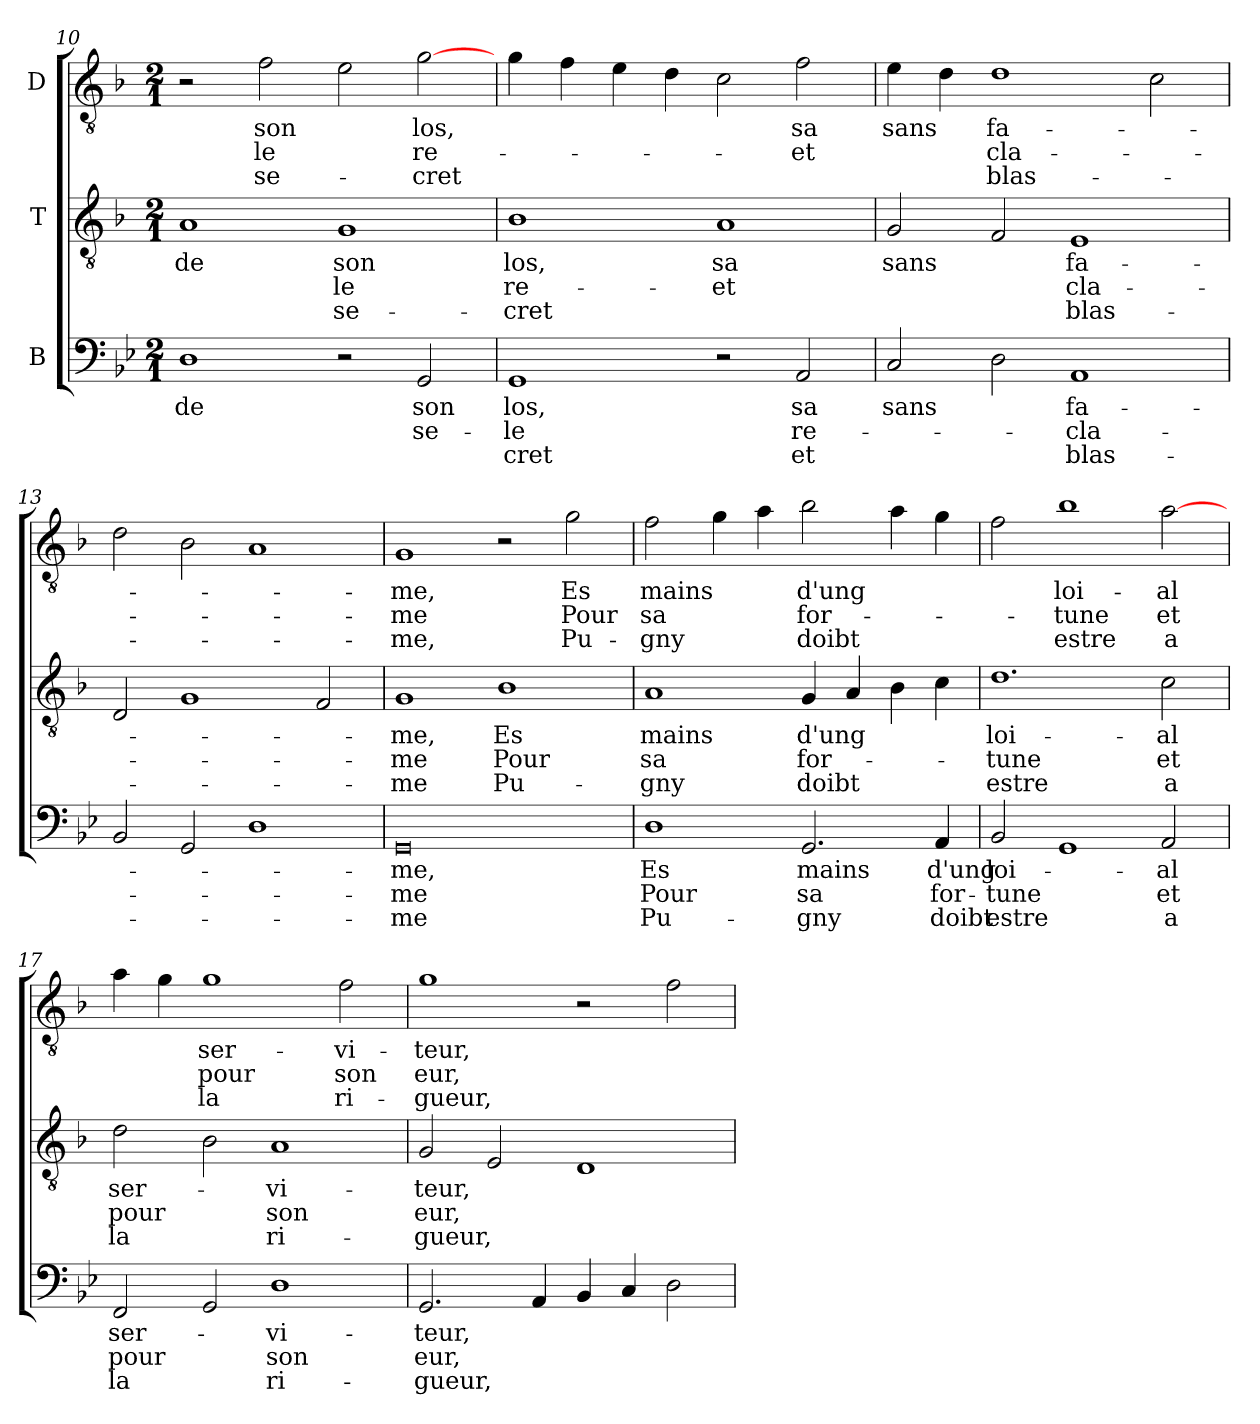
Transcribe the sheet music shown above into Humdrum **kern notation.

**kern	**text	**text	**text	**kern	**text	**text	**text	**kern	**text	**text	**text
*part3	*part3	*part3	*part3	*part2	*part2	*part2	*part2	*part1	*part1	*part1	*part1
*staff3	*staff3	*staff3	*staff3	*staff2	*staff2	*staff2	*staff2	*staff1	*staff1	*staff1	*staff1
*I"B	*	*	*	*I"T	*	*	*	*I"D	*	*	*
*clefF4	*	*	*	*clefGv2	*	*	*	*clefGv2	*	*	*
*	*	*	*	*ITrd7c12	*	*	*	*ITrd7c12	*	*	*
*k[b-e-]	*	*	*	*k[b-]	*	*	*	*k[b-]	*	*	*
*B-:	*	*	*	*F:	*	*	*	*F:	*	*	*
*M2/1	*	*	*	*M2/1	*	*	*	*M2/1	*	*	*
=10	=10	=10	=10	=10	=10	=10	=10	=10	=10	=10	=10
!	!LO:LY:b:color=#000000	!	!	!	!	!	!	!	!	!	!
!	!	!	!	!	!LO:LY:b:color=#000000	!	!	!	!	!	!
1Di/	-de	.	.	1AAi/	-de	.	.	2r	.	.	.
!	!	!	!	!	!	!	!	!	!LO:LY:b:color=#000000	!LO:LY:b:color=#000000	!LO:LY:b:color=#000000
.	.	.	.	.	.	.	.	2Fi\	son	le	se-
!	!	!	!	!	!LO:LY:b:color=#000000	!LO:LY:b:color=#000000	!LO:LY:b:color=#000000	!	!	!	!
2r	.	.	.	1GGi/	son	le	se-	2Ei\	.	.	.
!	!LO:LY:b:color=#000000	!LO:LY:b:color=#000000	!	!	!	!	!	!	!	!	!
!	!	!	!	!	!	!	!	!	!LO:LY:b:color=#000000	!LO:LY:b:color=#000000	!LO:LY:b:color=#000000
2GGi/	son	se-	.	.	.	.	.	[2Gi\	los,	re-	-cret
=11	=11	=11	=11	=11	=11	=11	=11	=11	=11	=11	=11
!	!LO:LY:b:color=#000000	!LO:LY:b:color=#000000	!LO:LY:b:color=#000000	!	!	!	!	!	!	!	!
!	!	!	!	!	!LO:LY:b:color=#000000	!LO:LY:b:color=#000000	!LO:LY:b:color=#000000	!	!	!	!
1GGi/	los,	le	-cret	1BB-i/	los,	re-	-cret	4Gi\	.	.	.
.	.	.	.	.	.	.	.	4Fi\	.	.	.
.	.	.	.	.	.	.	.	4Ei\	.	.	.
.	.	.	.	.	.	.	.	4Di\	.	.	.
!	!	!	!	!	!LO:LY:b:color=#000000	!LO:LY:b:color=#000000	!	!	!	!	!
2r	.	.	.	1AAi/	sa	et	.	2Ci\	.	.	.
!	!LO:LY:b:color=#000000	!LO:LY:b:color=#000000	!LO:LY:b:color=#000000	!	!	!	!	!	!	!	!
!	!	!	!	!	!	!	!	!	!LO:LY:b:color=#000000	!LO:LY:b:color=#000000	!
2AAi/	sa	re-	et	.	.	.	.	2Fi\	sa	et	.
=12	=12	=12	=12	=12	=12	=12	=12	=12	=12	=12	=12
!	!LO:LY:b:color=#000000	!	!	!	!	!	!	!	!	!	!
!	!	!	!	!	!LO:LY:b:color=#000000	!	!	!	!	!	!
!	!	!	!	!	!	!	!	!	!LO:LY:b:color=#000000	!	!
2Ci/	sans	.	.	2GGi/	sans	.	.	4Ei\	sans	.	.
.	.	.	.	.	.	.	.	4Di\	.	.	.
!	!	!	!	!	!	!	!	!	!LO:LY:b:color=#000000	!LO:LY:b:color=#000000	!LO:LY:b:color=#000000
2Di\	.	.	.	2FFi/	.	.	.	1Di\	fa-	-cla-	blas-
!	!LO:LY:b:color=#000000	!LO:LY:b:color=#000000	!LO:LY:b:color=#000000	!	!	!	!	!	!	!	!
!	!	!	!	!	!LO:LY:b:color=#000000	!LO:LY:b:color=#000000	!LO:LY:b:color=#000000	!	!	!	!
1AAi/	fa-	-cla-	blas-	1EEi/	fa-	-cla-	blas-	.	.	.	.
.	.	.	.	.	.	.	.	2Ci\	.	.	.
!!LO:LB:g=z
=13	=13	=13	=13	=13	=13	=13	=13	=13	=13	=13	=13
2BB-i/	.	.	.	2DDi/	.	.	.	2Di\	.	.	.
2GGi/	.	.	.	1GGi/	.	.	.	2BB-i\	.	.	.
1Di/	.	.	.	.	.	.	.	1AAi/	.	.	.
.	.	.	.	2FFi/	.	.	.	.	.	.	.
=14	=14	=14	=14	=14	=14	=14	=14	=14	=14	=14	=14
!	!LO:LY:b:color=#000000	!LO:LY:b:color=#000000	!LO:LY:b:color=#000000	!	!	!	!	!	!	!	!
!	!	!	!	!	!LO:LY:b:color=#000000	!LO:LY:b:color=#000000	!LO:LY:b:color=#000000	!	!	!	!
!	!	!	!	!	!	!	!	!	!LO:LY:b:color=#000000	!LO:LY:b:color=#000000	!LO:LY:b:color=#000000
0GGi/	-me,	-me	-me	1GGi/	-me,	-me	-me	1GGi/	-me,	-me	-me,
!	!	!	!	!	!LO:LY:b:color=#000000	!LO:LY:b:color=#000000	!LO:LY:b:color=#000000	!	!	!	!
.	.	.	.	1BB-i/	Es	Pour	Pu-	2r	.	.	.
!	!	!	!	!	!	!	!	!	!LO:LY:b:color=#000000	!LO:LY:b:color=#000000	!LO:LY:b:color=#000000
.	.	.	.	.	.	.	.	2Gi\	Es	Pour	Pu-
=15	=15	=15	=15	=15	=15	=15	=15	=15	=15	=15	=15
!	!LO:LY:b:color=#000000	!LO:LY:b:color=#000000	!LO:LY:b:color=#000000	!	!	!	!	!	!	!	!
!	!	!	!	!	!LO:LY:b:color=#000000	!LO:LY:b:color=#000000	!LO:LY:b:color=#000000	!	!	!	!
!	!	!	!	!	!	!	!	!	!LO:LY:b:color=#000000	!LO:LY:b:color=#000000	!LO:LY:b:color=#000000
1Di/	Es	Pour	Pu-	1AAi/	mains	sa	-gny	2Fi\	mains	sa	-gny
.	.	.	.	.	.	.	.	4Gi\	.	.	.
.	.	.	.	.	.	.	.	4Ai\	.	.	.
!	!LO:LY:b:color=#000000	!LO:LY:b:color=#000000	!LO:LY:b:color=#000000	!	!	!	!	!	!	!	!
!	!	!	!	!	!LO:LY:b:color=#000000	!LO:LY:b:color=#000000	!LO:LY:b:color=#000000	!	!	!	!
!	!	!	!	!	!	!	!	!	!LO:LY:b:color=#000000	!LO:LY:b:color=#000000	!LO:LY:b:color=#000000
2.GGi/	mains	sa	-gny	4GGi/	d'ung	for-	doibt	2B-i\	d'ung	for-	doibt
.	.	.	.	4AAi/	.	.	.	.	.	.	.
.	.	.	.	4BB-i\	.	.	.	4Ai\	.	.	.
!	!LO:LY:b:color=#000000	!LO:LY:b:color=#000000	!LO:LY:b:color=#000000	!	!	!	!	!	!	!	!
4AAi/	d'ung	for-	doibt	4Ci\	.	.	.	4Gi\	.	.	.
=16	=16	=16	=16	=16	=16	=16	=16	=16	=16	=16	=16
!	!LO:LY:b:color=#000000	!LO:LY:b:color=#000000	!LO:LY:b:color=#000000	!	!	!	!	!	!	!	!
!	!	!	!	!	!LO:LY:b:color=#000000	!LO:LY:b:color=#000000	!LO:LY:b:color=#000000	!	!	!	!
2BB-i/	loi-	-tune	estre	1.Di\	loi-	-tune	estre	2Fi\	.	.	.
!	!	!	!	!	!	!	!	!	!LO:LY:b:color=#000000	!LO:LY:b:color=#000000	!LO:LY:b:color=#000000
1GGi/	.	.	.	.	.	.	.	1B-i\	loi-	-tune	estre
!	!LO:LY:b:color=#000000	!LO:LY:b:color=#000000	!LO:LY:b:color=#000000	!	!	!	!	!	!	!	!
!	!	!	!	!	!LO:LY:b:color=#000000	!LO:LY:b:color=#000000	!LO:LY:b:color=#000000	!	!	!	!
!	!	!	!	!	!	!	!	!	!LO:LY:b:color=#000000	!LO:LY:b:color=#000000	!LO:LY:b:color=#000000
2AAi/	-al	et	a	2Ci\	-al	et	a	[2Ai\	-al	et	a
=17	=17	=17	=17	=17	=17	=17	=17	=17	=17	=17	=17
!	!LO:LY:b:color=#000000	!LO:LY:b:color=#000000	!LO:LY:b:color=#000000	!	!	!	!	!	!	!	!
!	!	!	!	!	!LO:LY:b:color=#000000	!LO:LY:b:color=#000000	!LO:LY:b:color=#000000	!	!	!	!
2FFi/	ser-	pour	la	2Di\	ser-	pour	la	4Ai\	.	.	.
.	.	.	.	.	.	.	.	4Gi\	.	.	.
!	!	!	!	!	!	!	!	!	!LO:LY:b:color=#000000	!LO:LY:b:color=#000000	!LO:LY:b:color=#000000
2GGi/	.	.	.	2BB-i\	.	.	.	1Gi\	ser-	pour	la
!	!LO:LY:b:color=#000000	!LO:LY:b:color=#000000	!LO:LY:b:color=#000000	!	!	!	!	!	!	!	!
!	!	!	!	!	!LO:LY:b:color=#000000	!LO:LY:b:color=#000000	!LO:LY:b:color=#000000	!	!	!	!
1Di/	-vi-	son	ri-	1AAi/	-vi-	son	ri-	.	.	.	.
!	!	!	!	!	!	!	!	!	!LO:LY:b:color=#000000	!LO:LY:b:color=#000000	!LO:LY:b:color=#000000
.	.	.	.	.	.	.	.	2Fi\	-vi-	son	ri-
=18	=18	=18	=18	=18	=18	=18	=18	=18	=18	=18	=18
!	!LO:LY:b:color=#000000	!LO:LY:b:color=#000000	!LO:LY:b:color=#000000	!	!	!	!	!	!	!	!
!	!	!	!	!	!LO:LY:b:color=#000000	!LO:LY:b:color=#000000	!LO:LY:b:color=#000000	!	!	!	!
!	!	!	!	!	!	!	!	!	!LO:LY:b:color=#000000	!LO:LY:b:color=#000000	!LO:LY:b:color=#000000
2.GGi/	-teur,	eur,	-gueur,	2GGi/	-teur,	eur,	-gueur,	1Gi\	-teur,	eur,	-gueur,
.	.	.	.	2EEi/	.	.	.	.	.	.	.
4AAi/	.	.	.	.	.	.	.	.	.	.	.
4BB-i/	.	.	.	1DDi/	.	.	.	2r	.	.	.
4Ci/	.	.	.	.	.	.	.	.	.	.	.
2Di\	.	.	.	.	.	.	.	2Fi\	.	.	.
=	=	=	=	=	=	=	=	=	=	=	=
*-	*-	*-	*-	*-	*-	*-	*-	*-	*-	*-	*-
